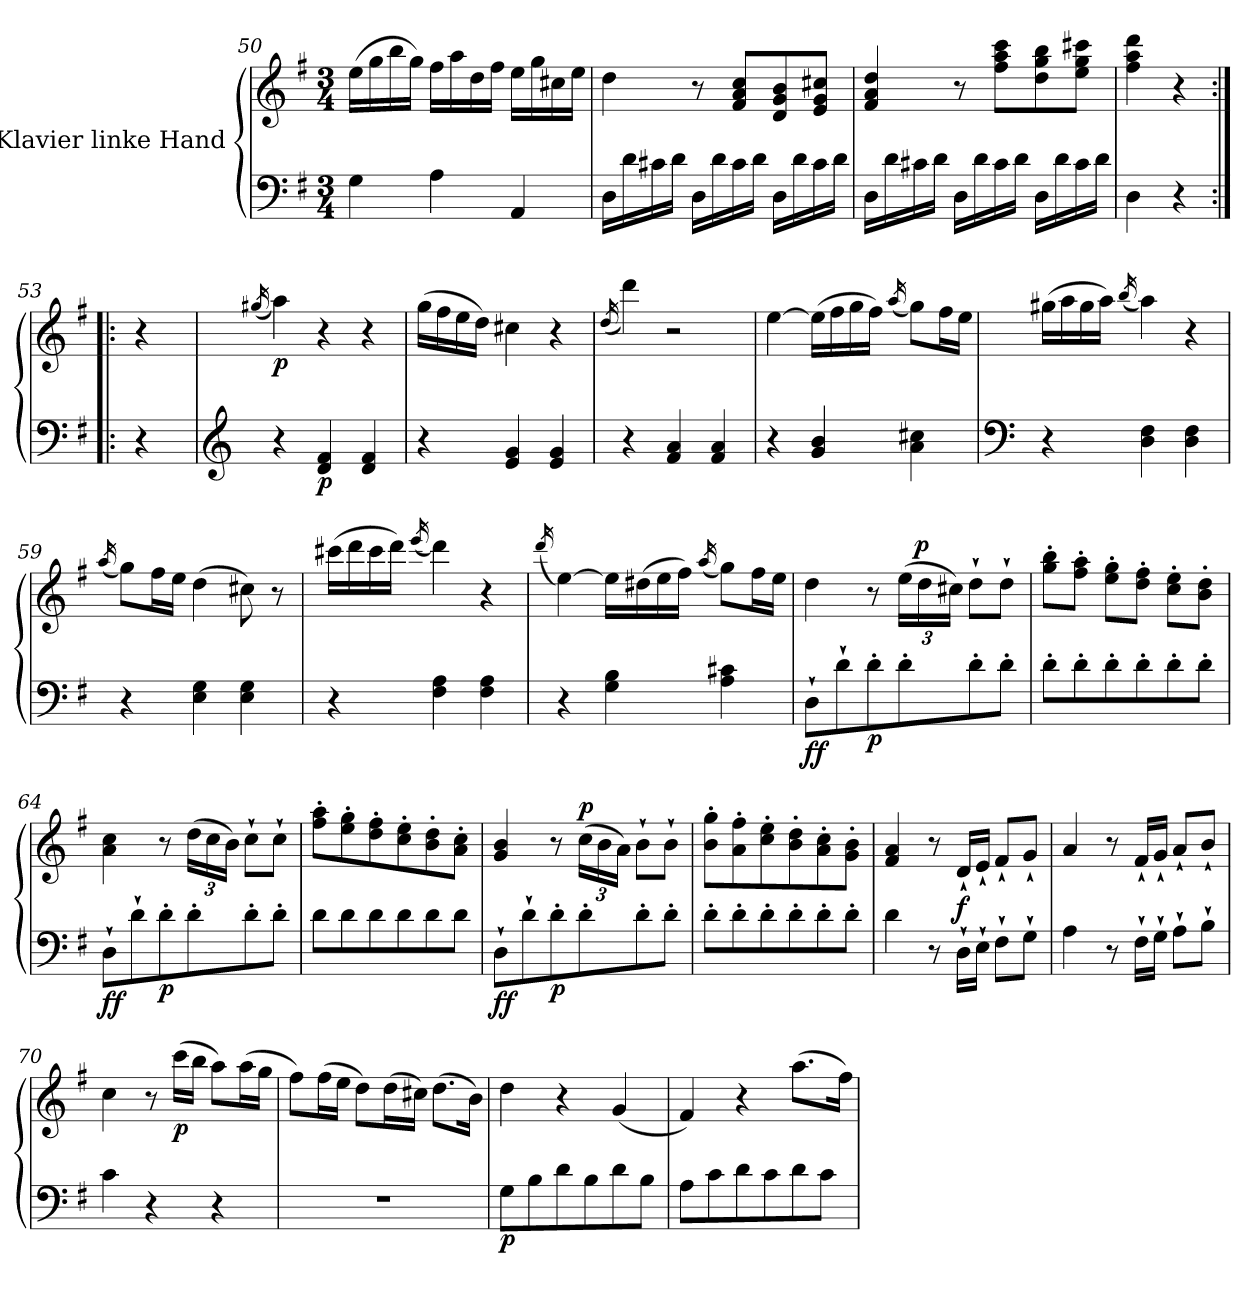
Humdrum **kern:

**kern	**kern	**dynam
*part1	*part1	*part1
*staff2	*staff1	*staff1/2
*I"Klavier linke Hand	*	*
*clefF4	*clefG2	*
*k[f#]	*k[f#]	*
*M3/4	*M3/4	*
=50	=50	=50
4G\	(>16ee\LL	.
.	16gg\	.
.	16bb\	.
.	16gg\JJ)	.
4A\	16ff#\LL	.
.	16aa\	.
.	16dd\	.
.	16ff#\JJ	.
4AA/	16ee\LL	.
.	16gg\	.
.	16cc#X\	.
.	16ee\JJ	.
!!LO:LB:g=z
=51	=51	=51
16D\LL	4dd\	.
16d\	.	.
16c#X\	.	.
16d\JJ	.	.
16D\LL	8r	.
16d\	.	.
16c#\	8f#/ 8a/ 8cc/L	.
16d\JJ	.	.
16D\LL	8d/ 8g/ 8b/	.
16d\	.	.
16c#\	8e/ 8g/ 8cc#X/J	.
16d\JJ	.	.
=52	=52	=52
16D\LL	4f#/ 4a/ 4dd/	.
16d\	.	.
16c#X\	.	.
16d\JJ	.	.
16D\LL	8r	.
16d\	.	.
16c#\	8ff#\ 8aa\ 8ccc\L	.
16d\JJ	.	.
16D\LL	8dd\ 8gg\ 8bb\	.
16d\	.	.
16c#\	8ee\ 8gg\ 8ccc#X\J	.
16d\JJ	.	.
=53	=53	=53
4D\	4ff#\ 4aa\ 4ddd\	.
4r	4r	.
=53X1:|!|:	=53X1:|!|:	=53X1:|!|:
4r	4r	.
=54	=54	=54
*clefG2	*	*
.	(<16qgg#X/	.
!	!	!LO:DY:b
4r	4aa\)	p
!	!	!LO:DY:b=2
4d/ 4f#/	4r	p
4d/ 4f#/	4r	.
=55	=55	=55
4r	(>16gg\LL	.
.	16ff#\	.
.	16ee\	.
.	16dd\JJ)	.
4e/ 4g/	4cc#X\	.
4e/ 4g/	4r	.
=56	=56	=56
.	(<16qdd/	.
4r	4ddd\)	.
4f#/ 4a/	2r	.
4f#/ 4a/	.	.
!!LO:LB:g=z
=57	=57	=57
4r	[4ee\	.
4g/ 4b/	(>16ee\LL]	.
.	16ff#\	.
.	16gg\	.
.	16ff#\JJ)	.
.	(<16qaa/	.
4a\ 4cc#X\	8gg\L)	.
.	16ff#\L	.
.	16ee\JJ	.
=58	=58	=58
*clefF4	*	*
4r	(>16gg#X\LL	.
.	16aa\	.
.	16gg#\	.
.	16aa\JJ)	.
.	(<16qbb/	.
4D\ 4F#\	4aa\)	.
4D\ 4F#\	4r	.
=59	=59	=59
.	(<16qaa/	.
4r	8gg\L)	.
.	16ff#\L	.
.	16ee\JJ	.
4E\ 4G\	(>4dd\	.
4E\ 4G\	8cc#X\)	.
.	8r	.
=60	=60	=60
4r	(>16ccc#X\LL	.
.	16ddd\	.
.	16ccc#\	.
.	16ddd\JJ)	.
.	(<16qeee/	.
4F#\ 4A\	4ddd\)	.
4F#\ 4A\	4r	.
=61	=61	=61
.	(<16qddd/	.
4r	[4ee\)	.
4G\ 4B\	16ee\LL]	.
.	(>16dd#X\	.
.	16ee\	.
.	16ff#\JJ)	.
.	(<16qaa/	.
4A\ 4c#X\	8gg\L)	.
.	16ff#\L	.
.	16ee\JJ	.
!!LO:PB:g=z
=62	=62	=62
!	!	!LO:DY:b=2
!	!	!LO:DY:n=1:b
8D`\L	4dd\	f f
8d`\	.	.
!	!	!LO:DY:n=2:b=2
8d'\	8r	p
*	*Xbrackettup	*
8d'\	(>24ee\LL	.
!	!	!LO:DY:n=3:a
.	24dd\	p
.	24cc#X\JJ)	.
8d'\	8dd`\L	.
8d'\J	8dd`\J	.
=63	=63	=63
8d'\L	8gg\' 8bb\'L	.
8d'\	8ff#\' 8aa\'J	.
8d'\	8ee\' 8gg\'L	.
8d'\	8dd\' 8ff#\'J	.
8d'\	8cc\' 8ee\'L	.
8d'\J	8b\' 8dd\'J	.
=64	=64	=64
!	!	!LO:DY:b=2
!	!	!LO:DY:n=1:b
8D`\L	4a\ 4cc\	f f
8d`\	.	.
!	!	!LO:DY:n=2:b=2
8d'\	8r	p
8d'\	(>24dd\LL	.
.	24cc\	.
.	24b\JJ)	.
8d'\	8cc`\L	.
8d'\J	8cc`\J	.
=65	=65	=65
8d\L	8ff#\' 8aa\'L	.
8d\	8ee\' 8gg\'	.
8d\	8dd\' 8ff#\'	.
8d\	8cc\' 8ee\'	.
8d\	8b\' 8dd\'	.
8d\J	8a\' 8cc\'J	.
=66	=66	=66
!	!	!LO:DY:b=2
!	!	!LO:DY:n=1:b
8D`\L	4g/ 4b/	f f
8d`\	.	.
!	!	!LO:DY:n=2:b=2
8d'\	8r	p
!	!	!LO:DY:n=3:a
8d'\	(>24cc\LL	p
.	24b\	.
.	24a\JJ)	.
8d'\	8b`\L	.
8d'\J	8b`\J	.
=67	=67	=67
8d'\L	8b\' 8gg\'L	.
8d'\	8a\' 8ff#\'	.
8d'\	8cc\' 8ee\'	.
8d'\	8b\' 8dd\'	.
8d'\	8a\' 8cc\'	.
8d'\J	8g\' 8b\'J	.
!!LO:LB:g=z
=68	=68	=68
4d\	4f#/ 4a/	.
8r	8r	.
!	!	!LO:DY:a=2
16D`\LL	16d`/LL	f
16E`\JJ	16e`/JJ	.
8F#`\L	8f#`/L	.
8G`\J	8g`/J	.
=69	=69	=69
4A\	4a/	.
8r	8r	.
16F#`\LL	16f#`/LL	.
16G`\JJ	16g`/JJ	.
8A`\L	8a`/L	.
8B`\J	8b`/J	.
=70	=70	=70
4c\	4cc\	.
4r	8r	.
!	!	!LO:DY:b
.	(>16ccc\LL	p
.	16bb\JJ	.
4r	8aa\L)	.
.	(>16aa\L	.
.	16gg\JJ	.
=71	=71	=71
2.r	8ff#\L)	.
.	(>16ff#\L	.
.	16ee\JJ	.
.	8dd\L)	.
.	(>16dd\L	.
.	16cc#X\JJ)	.
.	(>8.dd\L	.
.	16b\Jk)	.
=72	=72	=72
!	!	!LO:DY:b=2
8G\L	4dd\	p
8B\	.	.
8d\	4r	.
8B\	.	.
8d\	(<4g/	.
8B\J	.	.
=73	=73	=73
8A\L	4f#/)	.
8c\	.	.
8d\	4r	.
8c\	.	.
8d\	(>8.aa\L	.
8c\J	.	.
.	16ff#\Jk)	.
=	=	=
*-	*-	*-
